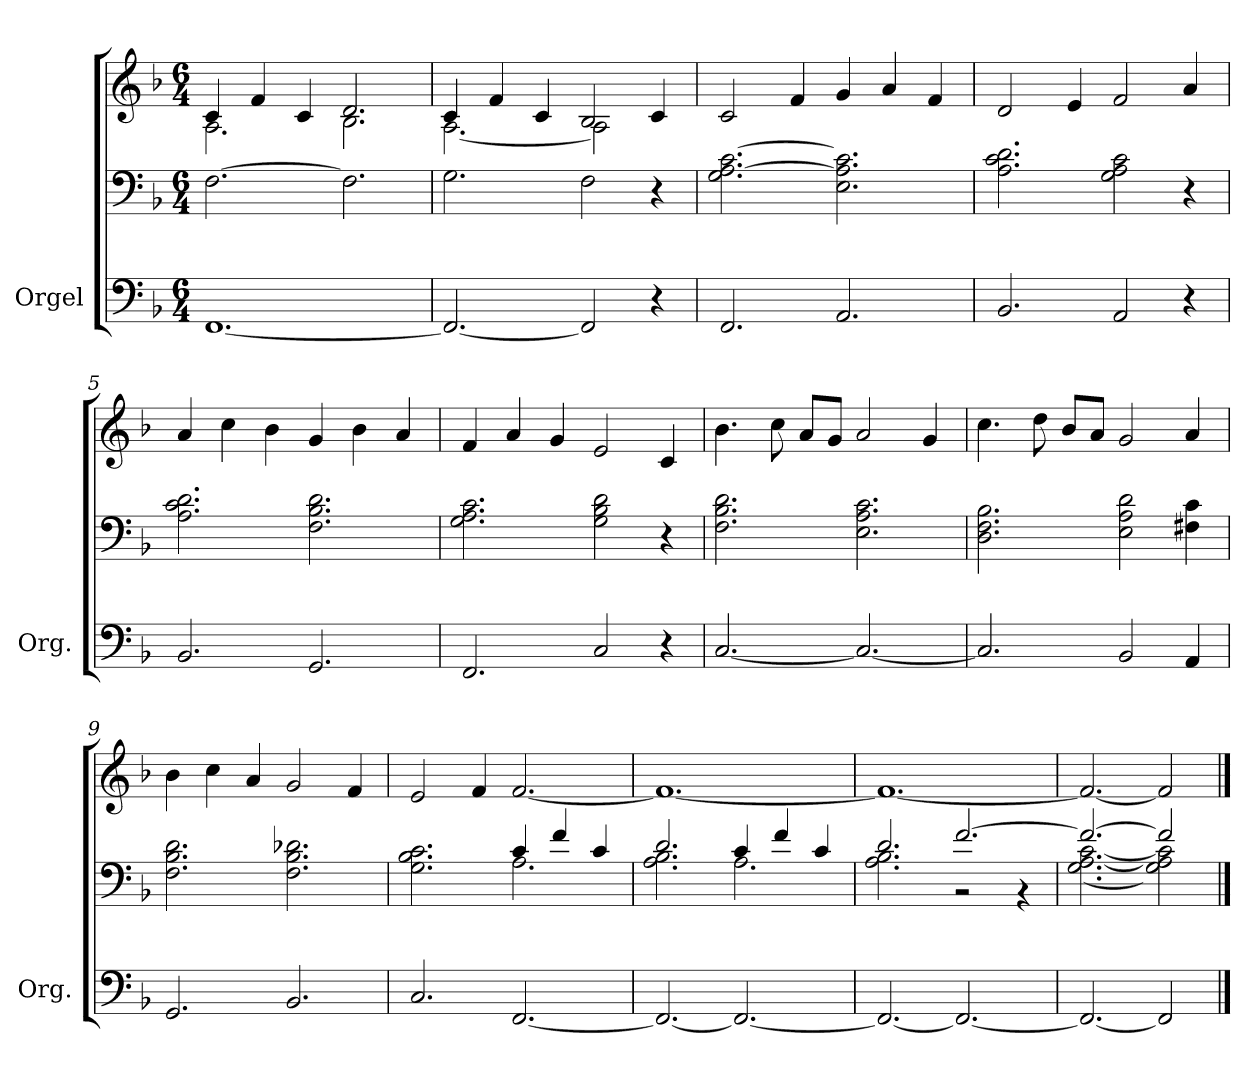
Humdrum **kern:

**kern	**kern	**kern
*part1	*part1	*part1
*staff3	*staff2	*staff1
*I"Orgel	*	*
*I'Org.	*	*
*clefF4	*clefF4	*clefG2
*k[b-]	*k[b-]	*k[b-]
*M6/4	*M6/4	*M6/4
=1	=1	=1
*	*	*^
[1.FF	[2.F\	4c/	2.A\
.	.	4f/	.
.	.	4c/	.
.	2.F\]	2.d/	2.B-\
=2	=2	=2	=2
2.FF/_	2.G\	4c/	[2.A\
.	.	4f/	.
.	.	4c/	.
2FF/]	2F\	2B-/	2A\]
4r	4r	4c/	4ryy
*	*	*v	*v
=3	=3	=3
2.FF/	2.G\ [2.A\ [2.c\	2c/
.	.	4f/
2.AA/	2.E\ 2.A\] 2.c\]	4g/
.	.	4a/
.	.	4f/
=4	=4	=4
2.BB-/	2.A\ 2.c\ 2.d\	2d/
.	.	4e/
2AA/	2G\ 2A\ 2c\	2f/
4r	4r	4a/
=5	=5	=5
2.BB-/	2.A\ 2.c\ 2.d\	4a/
.	.	4cc\
.	.	4b-\
2.GG/	2.F\ 2.B-\ 2.d\	4g/
.	.	4b-\
.	.	4a/
=6	=6	=6
2.FF/	2.G\ 2.A\ 2.c\	4f/
.	.	4a/
.	.	4g/
2C/	2G\ 2B-\ 2d\	2e/
4r	4r	4c/
!!LO:LB:g=z
=7	=7	=7
[2.C/	2.F\ 2.B-\ 2.d\	4.b-\
.	.	8cc\
.	.	8a/L
.	.	8g/J
2.C/_	2.E\ 2.A\ 2.c\	2a/
.	.	4g/
=8	=8	=8
2.C/]	2.D\ 2.F\ 2.B-\	4.cc\
.	.	8dd\
.	.	8b-/L
.	.	8a/J
2BB-/	2E\ 2A\ 2d\	2g/
4AA/	4F#X\ 4c\	4a/
=9	=9	=9
2.GG/	2.F\ 2.B-\ 2.d\	4b-\
.	.	4cc\
.	.	4a/
2.BB-/	2.F\ 2.B-\ 2.d-X\	2g/
.	.	4f/
=10	=10	=10
*	*^	*
2.C/	2.G\ 2.B-\ 2.c\	2.ryy	2e/
.	.	.	4f/
[2.FF/	4c/	2.A\	[2.f/
.	4f/	.	.
.	4c/	.	.
=11	=11	=11	=11
2.FF/_	2.d/	2.A\ 2.B-\	1.f_
2.FF/_	4c/	2.A\	.
.	4f/	.	.
.	4c/	.	.
=12	=12	=12	=12
2.FF/_	2.d/	2.A\ 2.B-\	1.f_
2.FF/_	[2.f/	2r	.
.	.	4r	.
=13	=13	=13	=13
2.FF/_	2.f/_	[2.G\ [2.A\ [2.c\	2.f/_
2FF/]	2f/]	2G\] 2A\] 2c\]	2f/]
*	*v	*v	*
==	==	==
*-	*-	*-
